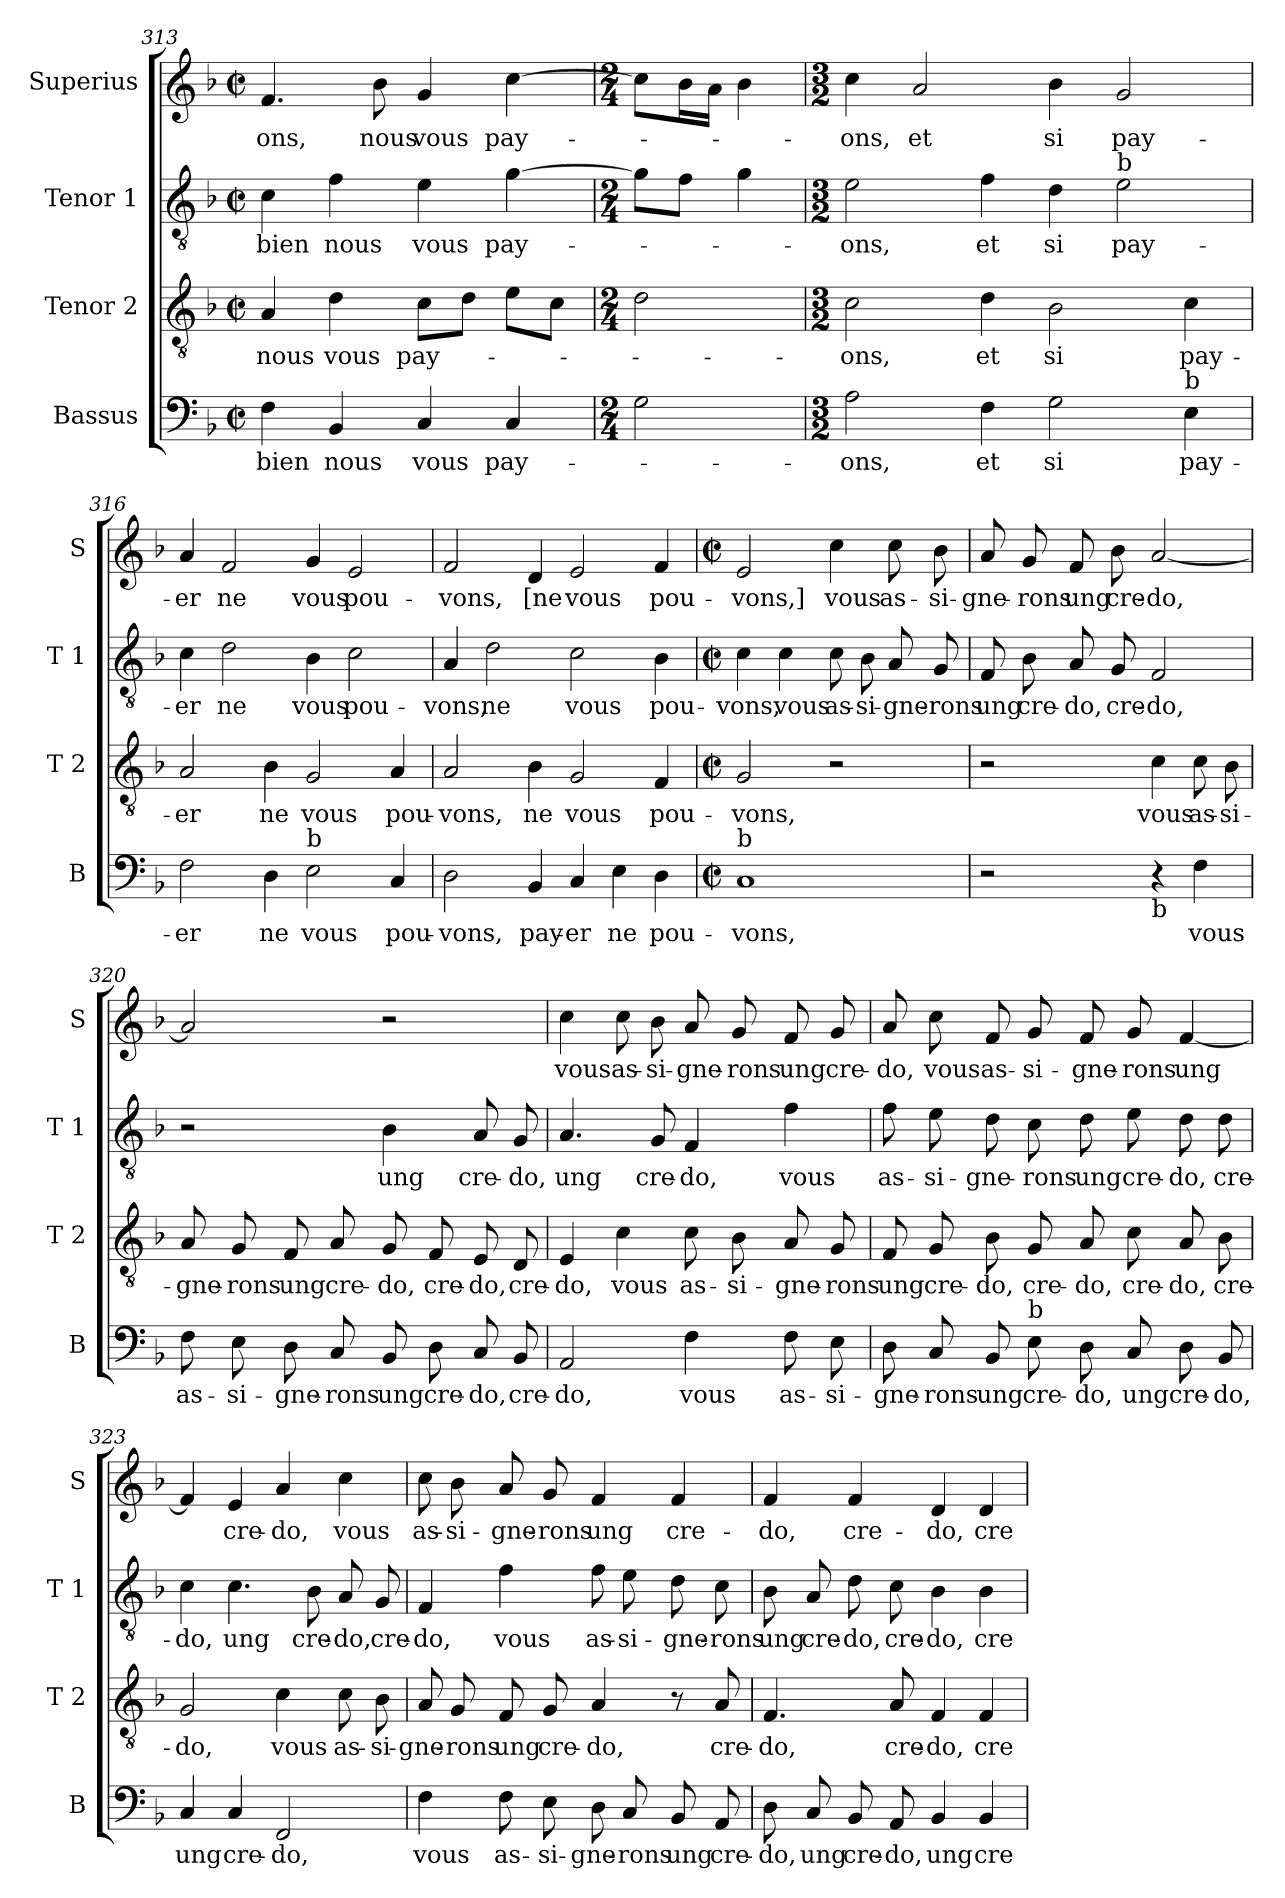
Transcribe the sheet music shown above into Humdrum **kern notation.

**kern	**text	**kern	**text	**kern	**text	**kern	**text
*part4	*part4	*part3	*part3	*part2	*part2	*part1	*part1
*staff4	*staff4	*staff3	*staff3	*staff2	*staff2	*staff1	*staff1
*I"Bassus	*	*I"Tenor 2	*	*I"Tenor 1	*	*I"Superius	*
*I'B	*	*I'T 2	*	*I'T 1	*	*I'S	*
*clefF4	*	*clefGv2	*	*clefGv2	*	*clefG2	*
*k[b-]	*	*k[b-]	*	*k[b-]	*	*k[b-]	*
*F:	*	*F:	*	*F:	*	*F:	*
*M2/2	*	*M2/2	*	*M2/2	*	*M2/2	*
*met(c|)	*	*met(c|)	*	*met(c|)	*	*met(c|)	*
=313	=313	=313	=313	=313	=313	=313	=313
!	!LO:LY:b	!	!LO:LY:b	!	!LO:LY:b	!	!LO:LY:b
4F\	bien	4A/	nous	4c\	bien	4.f/	-ons,
!	!LO:LY:b	!	!LO:LY:b	!	!LO:LY:b	!	!
4BB-/	nous	4d\	vous	4f\	nous	.	.
!	!	!	!	!	!	!	!LO:LY:b
.	.	.	.	.	.	8b-\	nous
!	!LO:LY:b	!	!LO:LY:b	!	!LO:LY:b	!	!LO:LY:b
4C/	vous	8c\L	pay-	4e\	vous	4g/	vous
.	.	8d\J	.	.	.	.	.
!	!LO:LY:b	!	!	!	!LO:LY:b	!	!LO:LY:b
4C/	pay-	8e\L	.	[4g\	pay-	[4cc\	pay-
.	.	8c\J	.	.	.	.	.
=314	=314	=314	=314	=314	=314	=314	=314
*M2/4	*	*M2/4	*	*M2/4	*	*M2/4	*
2G\	.	2d\	.	8g\L]	.	8cc\L]	.
.	.	.	.	8f\J	.	16b-\L	.
.	.	.	.	.	.	16a\JJ	.
.	.	.	.	4g\	.	4b-\	.
=315	=315	=315	=315	=315	=315	=315	=315
*M3/2	*	*M3/2	*	*M3/2	*	*M3/2	*
!	!LO:LY:b	!	!LO:LY:b	!	!LO:LY:b	!	!LO:LY:b
2A\	-ons,	2c\	-ons,	2e\	-ons,	4cc\	-ons,
!	!	!	!	!	!	!	!LO:LY:b
.	.	.	.	.	.	2a/	et
!	!LO:LY:b	!	!LO:LY:b	!	!LO:LY:b	!	!
4F\	et	4d\	et	4f\	et	.	.
!	!LO:LY:b	!	!LO:LY:b	!	!LO:LY:b	!	!LO:LY:b
2G\	si	2B-\	si	4d\	si	4b-\	si
!	!	!	!	!LO:TX:a:t=b	!	!	!
!	!	!	!	!	!LO:LY:b	!	!LO:LY:b
.	.	.	.	2e\	pay-	2g/	pay-
!LO:TX:a:t=b	!	!	!	!	!	!	!
!	!LO:LY:b	!	!LO:LY:b	!	!	!	!
4E\	pay-	4c\	pay-	.	.	.	.
!!LO:PB:g=z
=316	=316	=316	=316	=316	=316	=316	=316
!	!LO:LY:b	!	!LO:LY:b	!	!LO:LY:b	!	!LO:LY:b
2F\	-er	2A/	-er	4c\	-er	4a/	-er
!	!	!	!	!	!LO:LY:b	!	!LO:LY:b
.	.	.	.	2d\	ne	2f/	ne
!	!LO:LY:b	!	!LO:LY:b	!	!	!	!
4D\	ne	4B-\	ne	.	.	.	.
!LO:TX:a:t=b	!	!	!	!	!	!	!
!	!LO:LY:b	!	!LO:LY:b	!	!LO:LY:b	!	!LO:LY:b
2E\	vous	2G/	vous	4B-\	vous	4g/	vous
!	!	!	!	!	!LO:LY:b	!	!LO:LY:b
.	.	.	.	2c\	pou-	2e/	pou-
!	!LO:LY:b	!	!LO:LY:b	!	!	!	!
4C/	pou-	4A/	pou-	.	.	.	.
=317	=317	=317	=317	=317	=317	=317	=317
!	!LO:LY:b	!	!LO:LY:b	!	!LO:LY:b	!	!LO:LY:b
2D\	-vons,	2A/	-vons,	4A/	-vons,	2f/	-vons,
!	!	!	!	!	!LO:LY:b	!	!
.	.	.	.	2d\	ne	.	.
!	!LO:LY:b	!	!LO:LY:b	!	!	!	!LO:LY:b
4BB-/	pay-	4B-\	ne	.	.	4d/	[ne
!	!LO:LY:b	!	!LO:LY:b	!	!LO:LY:b	!	!LO:LY:b
4C/	-er	2G/	vous	2c\	vous	2e/	vous
!	!LO:LY:b	!	!	!	!	!	!
4E\	ne	.	.	.	.	.	.
!	!LO:LY:b	!	!LO:LY:b	!	!LO:LY:b	!	!LO:LY:b
4D\	pou-	4F/	pou-	4B-\	pou-	4f/	pou-
=318	=318	=318	=318	=318	=318	=318	=318
*M2/2	*	*M2/2	*	*M2/2	*	*M2/2	*
*met(c|)	*	*met(c|)	*	*met(c|)	*	*met(c|)	*
!LO:TX:a:t=b	!	!	!	!	!	!	!
!	!LO:LY:b	!	!LO:LY:b	!	!LO:LY:b	!	!LO:LY:b
1C	-vons,	2G/	-vons,	4c\	-vons,	2e/	-vons,]
!	!	!	!	!	!LO:LY:b	!	!
.	.	.	.	4c\	vous	.	.
!	!	!	!	!	!LO:LY:b	!	!LO:LY:b
.	.	2r	.	8c\	as-	4cc\	vous
!	!	!	!	!	!LO:LY:b	!	!
.	.	.	.	8B-\	-si-	.	.
!	!	!	!	!	!LO:LY:b	!	!LO:LY:b
.	.	.	.	8A/	-gne-	8cc\	as-
!	!	!	!	!	!LO:LY:b	!	!LO:LY:b
.	.	.	.	8G/	-rons	8b-\	-si-
=319	=319	=319	=319	=319	=319	=319	=319
!	!	!	!	!	!LO:LY:b	!	!LO:LY:b
2r	.	2r	.	8F/	ung	8a/	-gne-
!	!	!	!	!	!LO:LY:b	!	!LO:LY:b
.	.	.	.	8B-\	cre-	8g/	-rons
!	!	!	!	!	!LO:LY:b	!	!LO:LY:b
.	.	.	.	8A/	-do,	8f/	ung
!	!	!	!	!	!LO:LY:b	!	!LO:LY:b
.	.	.	.	8G/	cre-	8b-\	cre-
!LO:TX:b:t=b	!	!	!	!	!	!	!
!	!	!	!LO:LY:b	!	!LO:LY:b	!	!LO:LY:b
4r	.	4c\	vous	2F/	-do,	[2a/	-do,
!	!LO:LY:b	!	!LO:LY:b	!	!	!	!
4F\	vous	8c\	as-	.	.	.	.
!	!	!	!LO:LY:b	!	!	!	!
.	.	8B-\	-si-	.	.	.	.
!!LO:LB:g=z
=320	=320	=320	=320	=320	=320	=320	=320
!	!LO:LY:b	!	!LO:LY:b	!	!	!	!
8F\	as-	8A/	-gne-	2r	.	2a/]	.
!	!LO:LY:b	!	!LO:LY:b	!	!	!	!
8E\	-si-	8G/	-rons	.	.	.	.
!	!LO:LY:b	!	!LO:LY:b	!	!	!	!
8D\	-gne-	8F/	ung	.	.	.	.
!	!LO:LY:b	!	!LO:LY:b	!	!	!	!
8C/	-rons	8A/	cre-	.	.	.	.
!	!LO:LY:b	!	!LO:LY:b	!	!LO:LY:b	!	!
8BB-/	ung	8G/	-do,	4B-\	ung	2r	.
!	!LO:LY:b	!	!LO:LY:b	!	!	!	!
8D\	cre-	8F/	cre-	.	.	.	.
!	!LO:LY:b	!	!LO:LY:b	!	!LO:LY:b	!	!
8C/	-do,	8E/	-do,	8A/	cre-	.	.
!	!LO:LY:b	!	!LO:LY:b	!	!LO:LY:b	!	!
8BB-/	cre-	8D/	cre-	8G/	-do,	.	.
=321	=321	=321	=321	=321	=321	=321	=321
!	!LO:LY:b	!	!LO:LY:b	!	!LO:LY:b	!	!LO:LY:b
2AA/	-do,	4E/	-do,	4.A/	ung	4cc\	vous
!	!	!	!LO:LY:b	!	!	!	!LO:LY:b
.	.	4c\	vous	.	.	8cc\	as-
!	!	!	!	!	!LO:LY:b	!	!LO:LY:b
.	.	.	.	8G/	cre-	8b-\	-si-
!	!LO:LY:b	!	!LO:LY:b	!	!LO:LY:b	!	!LO:LY:b
4F\	vous	8c\	as-	4F/	-do,	8a/	-gne-
!	!	!	!LO:LY:b	!	!	!	!LO:LY:b
.	.	8B-\	-si-	.	.	8g/	-rons
!	!LO:LY:b	!	!LO:LY:b	!	!LO:LY:b	!	!LO:LY:b
8F\	as-	8A/	-gne-	4f\	vous	8f/	ung
!	!LO:LY:b	!	!LO:LY:b	!	!	!	!LO:LY:b
8E\	-si-	8G/	-rons	.	.	8g/	cre-
=322	=322	=322	=322	=322	=322	=322	=322
!	!LO:LY:b	!	!LO:LY:b	!	!LO:LY:b	!	!LO:LY:b
8D\	-gne-	8F/	ung	8f\	as-	8a/	-do,
!	!LO:LY:b	!	!LO:LY:b	!	!LO:LY:b	!	!LO:LY:b
8C/	-rons	8G/	cre-	8e\	-si-	8cc\	vous
!	!LO:LY:b	!	!LO:LY:b	!	!LO:LY:b	!	!LO:LY:b
8BB-/	ung	8B-\	-do,	8d\	-gne-	8f/	as-
!LO:TX:a:t=b	!	!	!	!	!	!	!
!	!LO:LY:b	!	!LO:LY:b	!	!LO:LY:b	!	!LO:LY:b
8E\	cre-	8G/	cre-	8c\	-rons	8g/	-si-
!	!LO:LY:b	!	!LO:LY:b	!	!LO:LY:b	!	!LO:LY:b
8D\	-do,	8A/	-do,	8d\	ung	8f/	-gne-
!	!LO:LY:b	!	!LO:LY:b	!	!LO:LY:b	!	!LO:LY:b
8C/	ung	8c\	cre-	8e\	cre-	8g/	-rons
!	!LO:LY:b	!	!LO:LY:b	!	!LO:LY:b	!	!LO:LY:b
8D\	cre-	8A/	-do,	8d\	-do,	[4f/	ung
!	!LO:LY:b	!	!LO:LY:b	!	!LO:LY:b	!	!
8BB-/	-do,	8B-\	cre-	8d\	cre-	.	.
!!LO:LB:g=z
=323	=323	=323	=323	=323	=323	=323	=323
!	!LO:LY:b	!	!LO:LY:b	!	!LO:LY:b	!	!
4C/	ung	2G/	-do,	4c\	-do,	4f/]	.
!	!LO:LY:b	!	!	!	!LO:LY:b	!	!LO:LY:b
4C/	cre-	.	.	4.c\	ung	4e/	cre-
!	!LO:LY:b	!	!LO:LY:b	!	!	!	!LO:LY:b
2FF/	-do,	4c\	vous	.	.	4a/	-do,
!	!	!	!	!	!LO:LY:b	!	!
.	.	.	.	8B-\	cre-	.	.
!	!	!	!LO:LY:b	!	!LO:LY:b	!	!LO:LY:b
.	.	8c\	as-	8A/	-do,	4cc\	vous
!	!	!	!LO:LY:b	!	!LO:LY:b	!	!
.	.	8B-\	-si-	8G/	cre-	.	.
=324	=324	=324	=324	=324	=324	=324	=324
!	!LO:LY:b	!	!LO:LY:b	!	!LO:LY:b	!	!LO:LY:b
4F\	vous	8A/	-gne-	4F/	-do,	8cc\	as-
!	!	!	!LO:LY:b	!	!	!	!LO:LY:b
.	.	8G/	-rons	.	.	8b-\	-si-
!	!LO:LY:b	!	!LO:LY:b	!	!LO:LY:b	!	!LO:LY:b
8F\	as-	8F/	ung	4f\	vous	8a/	-gne-
!	!LO:LY:b	!	!LO:LY:b	!	!	!	!LO:LY:b
8E\	-si-	8G/	cre-	.	.	8g/	-rons
!	!LO:LY:b	!	!LO:LY:b	!	!LO:LY:b	!	!LO:LY:b
8D\	-gne-	4A/	-do,	8f\	as-	4f/	ung
!	!LO:LY:b	!	!	!	!LO:LY:b	!	!
8C/	-rons	.	.	8e\	-si-	.	.
!	!LO:LY:b	!	!	!	!LO:LY:b	!	!LO:LY:b
8BB-/	ung	8r	.	8d\	-gne-	4f/	cre-
!	!LO:LY:b	!	!LO:LY:b	!	!LO:LY:b	!	!
8AA/	cre-	8A/	cre-	8c\	-rons	.	.
=325	=325	=325	=325	=325	=325	=325	=325
!	!LO:LY:b	!	!LO:LY:b	!	!LO:LY:b	!	!LO:LY:b
8D\	-do,	4.F/	-do,	8B-\	ung	4f/	-do,
!	!LO:LY:b	!	!	!	!LO:LY:b	!	!
8C/	ung	.	.	8A/	cre-	.	.
!	!LO:LY:b	!	!	!	!LO:LY:b	!	!LO:LY:b
8BB-/	cre-	.	.	8d\	-do,	4f/	cre-
!	!LO:LY:b	!	!LO:LY:b	!	!LO:LY:b	!	!
8AA/	-do,	8A/	cre-	8c\	cre-	.	.
!	!LO:LY:b	!	!LO:LY:b	!	!LO:LY:b	!	!LO:LY:b
4BB-/	ung	4F/	-do,	4B-\	-do,	4d/	-do,
!	!LO:LY:b	!	!LO:LY:b	!	!LO:LY:b	!	!LO:LY:b
4BB-/	cre-	4F/	cre-	4B-\	cre-	4d/	cre-
=	=	=	=	=	=	=	=
*-	*-	*-	*-	*-	*-	*-	*-
